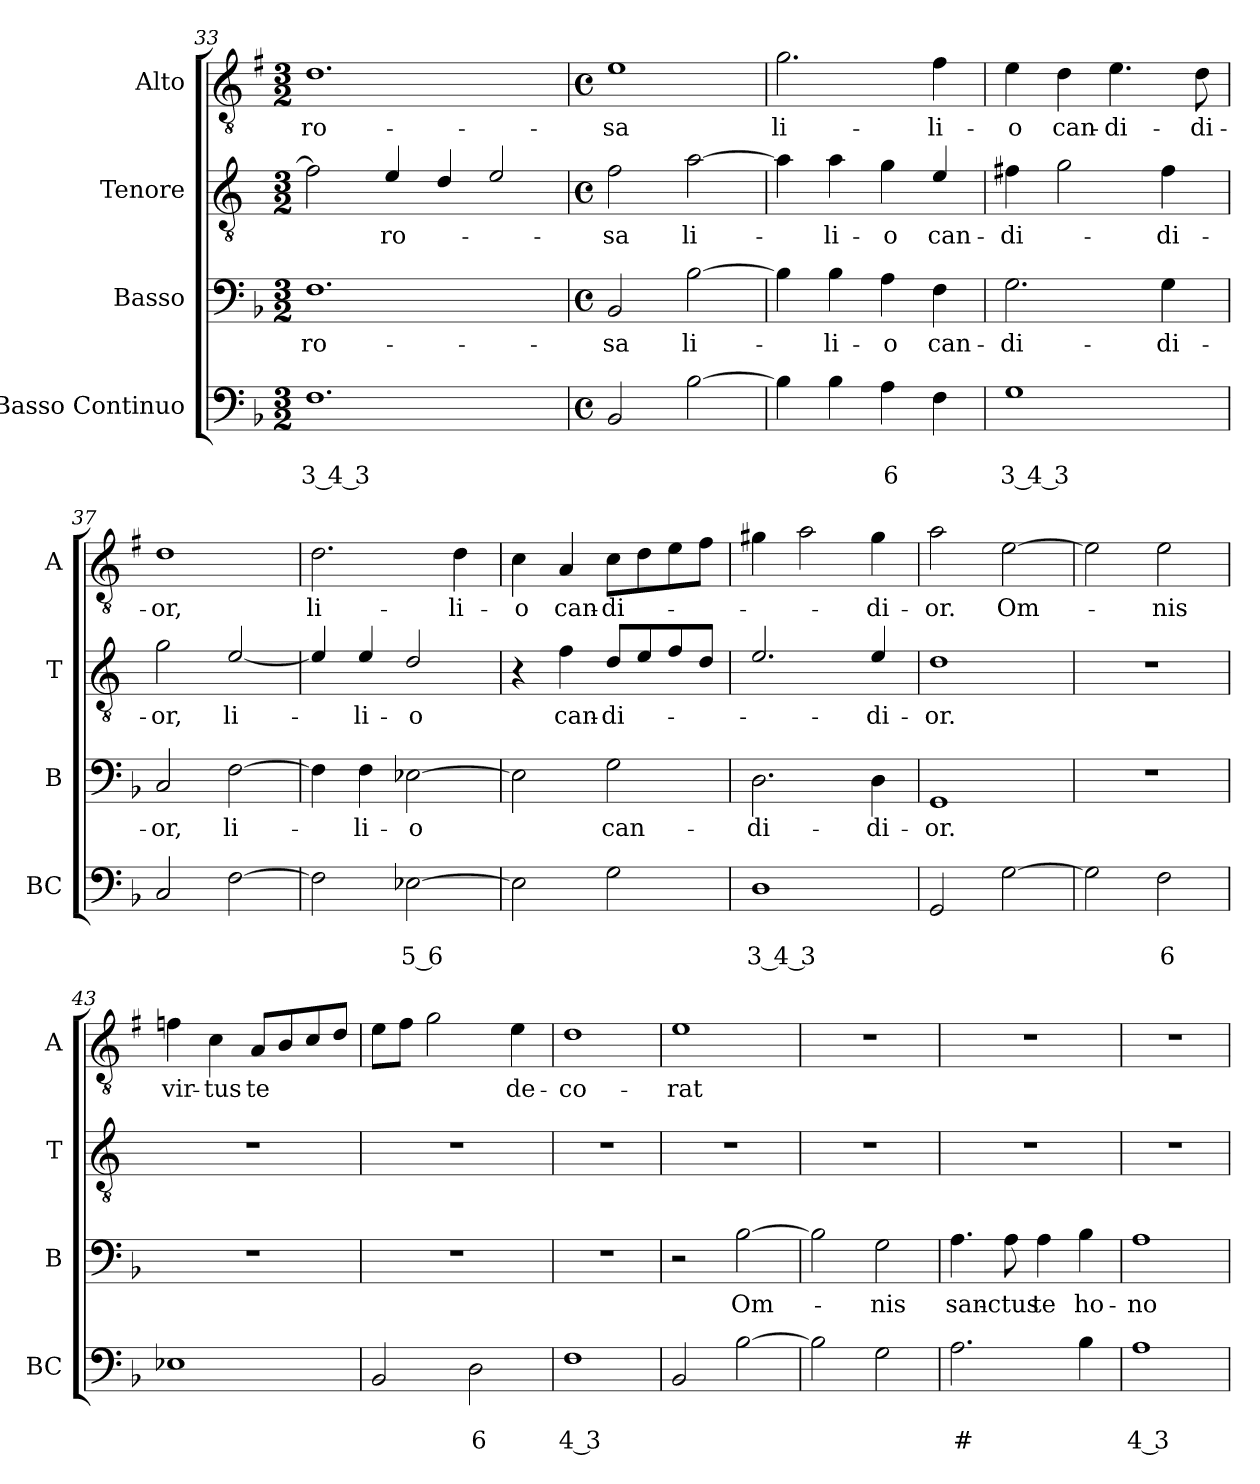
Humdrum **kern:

**kern	**text	**text	**kern	**text	**kern	**text	**kern	**text
*part4	*part4	*part4	*part3	*part3	*part2	*part2	*part1	*part1
*staff4	*staff4	*staff4	*staff3	*staff3	*staff2	*staff2	*staff1	*staff1
*I"Basso Continuo	*	*	*I"Basso	*	*I"Tenore	*	*I"Alto	*
*I'BC	*	*	*I'B	*	*I'T	*	*I'A	*
*clefF4	*	*	*clefF4	*	*clefGv2	*	*clefGv2	*
*	*	*	*	*	*ITrd4c7	*	*ITrd1c2	*
*k[b-]	*	*	*k[b-]	*	*k[b-]	*	*k[b-]	*
*F:	*	*	*F:	*	*F:	*	*F:	*
*M3/2	*	*	*M3/2	*	*M3/2	*	*M3/2	*
=33	=33	=33	=33	=33	=33	=33	=33	=33
!	!	!LO:LY:b	!	!LO:LY:b	!	!	!	!LO:LY:b
1.F	.	3 4 3	1.F	ro-	2B-\]	.	1.c	ro-
!	!	!	!	!	!	!LO:LY:b	!	!
.	.	.	.	.	4A/	ro-	.	.
.	.	.	.	.	4G/	.	.	.
.	.	.	.	.	2A/	.	.	.
=34	=34	=34	=34	=34	=34	=34	=34	=34
*M4/4	*	*	*M4/4	*	*M4/4	*	*M4/4	*
*met(c)	*	*	*met(c)	*	*met(c)	*	*met(c)	*
!	!	!	!	!LO:LY:b	!	!LO:LY:b	!	!LO:LY:b
2BB-/	.	.	2BB-/	-sa	2B-\	-sa	1d	-sa
!	!	!	!	!LO:LY:b	!	!LO:LY:b	!	!
[2B-\	.	.	[2B-\	li-	[2d\	li-	.	.
=35	=35	=35	=35	=35	=35	=35	=35	=35
!	!	!	!	!	!	!	!	!LO:LY:b
4B-\]	.	.	4B-\]	.	4d\]	.	2.f\	li-
!	!	!	!	!LO:LY:b	!	!LO:LY:b	!	!
4B-\	.	.	4B-\	-li-	4d\	-li-	.	.
!	!	!LO:LY:b	!	!LO:LY:b	!	!LO:LY:b	!	!
4A\	.	6	4A\	-o	4c\	-o	.	.
!	!	!	!	!LO:LY:b	!	!LO:LY:b	!	!LO:LY:b
4F\	.	.	4F\	can-	4A/	can-	4e\	-li-
!!LO:PB:g=z
=36	=36	=36	=36	=36	=36	=36	=36	=36
!	!	!LO:LY:b	!	!LO:LY:b	!	!LO:LY:b	!	!LO:LY:b
1G	.	3 4 3	2.G\	-di-	4Bn\	-di-	4d\	-o
!	!	!	!	!	!	!	!	!LO:LY:b
.	.	.	.	.	2c\	.	4c\	can-
!	!	!	!	!	!	!	!	!LO:LY:b
.	.	.	.	.	.	.	4.d\	-di-
!	!	!	!	!LO:LY:b	!	!LO:LY:b	!	!
.	.	.	4G\	-di-	4B\	-di-	.	.
!	!	!	!	!	!	!	!	!LO:LY:b
.	.	.	.	.	.	.	8c\	-di-
=37	=37	=37	=37	=37	=37	=37	=37	=37
!	!	!	!	!LO:LY:b	!	!LO:LY:b	!	!LO:LY:b
2C/	.	.	2C/	-or,	2c\	-or,	1c	-or,
!	!	!	!	!LO:LY:b	!	!LO:LY:b	!	!
[2F\	.	.	[2F\	li-	[2A/	li-	.	.
=38	=38	=38	=38	=38	=38	=38	=38	=38
!	!	!	!	!	!	!	!	!LO:LY:b
2F\]	.	.	4F\]	.	4A/]	.	2.c\	li-
!	!	!	!	!LO:LY:b	!	!LO:LY:b	!	!
.	.	.	4F\	-li-	4A/	-li-	.	.
!	!	!LO:LY:b	!	!LO:LY:b	!	!LO:LY:b	!	!
[2E-X\	.	5 6	[2E-X\	-o	2G/	-o	.	.
!	!	!	!	!	!	!	!	!LO:LY:b
.	.	.	.	.	.	.	4c\	-li-
=39	=39	=39	=39	=39	=39	=39	=39	=39
!	!	!	!	!	!	!	!	!LO:LY:b
2E-\]	.	.	2E-\]	.	4r	.	4B-\	-o
!	!	!	!	!	!	!LO:LY:b	!	!LO:LY:b
.	.	.	.	.	4B-\	can-	4G/	can-
!	!	!	!	!LO:LY:b	!	!LO:LY:b	!	!LO:LY:b
2G\	.	.	2G\	can-	8G/L	-di-	8B-\L	-di-
.	.	.	.	.	8A/	.	8c\	.
.	.	.	.	.	8B-/	.	8d\	.
.	.	.	.	.	8G/J	.	8e\J	.
=40	=40	=40	=40	=40	=40	=40	=40	=40
!	!	!LO:LY:b	!	!LO:LY:b	!	!	!	!
1D	.	3 4 3	2.D\	-di-	2.A/	.	4f#X\	.
.	.	.	.	.	.	.	2g\	.
!	!	!	!	!LO:LY:b	!	!LO:LY:b	!	!LO:LY:b
.	.	.	4D\	-di-	4A/	-di-	4f#\	-di-
=41	=41	=41	=41	=41	=41	=41	=41	=41
!	!	!	!	!LO:LY:b	!	!LO:LY:b	!	!LO:LY:b
2GG/	.	.	1GG	-or.	1G	-or.	2g\	-or.
!	!	!	!	!	!	!	!	!LO:LY:b
[2G\	.	.	.	.	.	.	[2d\	Om-
=42	=42	=42	=42	=42	=42	=42	=42	=42
2G\]	.	.	1r	.	1r	.	2d\]	.
!	!	!LO:LY:b	!	!	!	!	!	!LO:LY:b
2F\	.	6	.	.	.	.	2d\	-nis
!!LO:LB:g=z
=43	=43	=43	=43	=43	=43	=43	=43	=43
!	!	!	!	!	!	!	!	!LO:LY:b
1E-X	.	.	1r	.	1r	.	4e-X\	vir-
!	!	!	!	!	!	!	!	!LO:LY:b
.	.	.	.	.	.	.	4B-\	-tus
!	!	!	!	!	!	!	!	!LO:LY:b
.	.	.	.	.	.	.	8G/L	te
.	.	.	.	.	.	.	8A/	.
.	.	.	.	.	.	.	8B-/	.
.	.	.	.	.	.	.	8c/J	.
=44	=44	=44	=44	=44	=44	=44	=44	=44
2BB-/	.	.	1r	.	1r	.	8d\L	.
.	.	.	.	.	.	.	8e\J	.
.	.	.	.	.	.	.	2f\	.
!	!	!LO:LY:b	!	!	!	!	!	!
2D\	.	6	.	.	.	.	.	.
!	!	!	!	!	!	!	!	!LO:LY:b
.	.	.	.	.	.	.	4d\	de-
=45	=45	=45	=45	=45	=45	=45	=45	=45
!	!	!LO:LY:b	!	!	!	!	!	!LO:LY:b
1F	.	4 3	1r	.	1r	.	1c	-co-
=46	=46	=46	=46	=46	=46	=46	=46	=46
!	!	!	!	!	!	!	!	!LO:LY:b
2BB-/	.	.	2r	.	1r	.	1d	-rat
!	!	!	!	!LO:LY:b	!	!	!	!
[2B-\	.	.	[2B-\	Om-	.	.	.	.
=47	=47	=47	=47	=47	=47	=47	=47	=47
2B-\]	.	.	2B-\]	.	1r	.	1r	.
!	!	!	!	!LO:LY:b	!	!	!	!
2G\	.	.	2G\	-nis	.	.	.	.
=48	=48	=48	=48	=48	=48	=48	=48	=48
!	!	!LO:LY:b	!	!LO:LY:b	!	!	!	!
2.A\	.	#	4.A\	san-	1r	.	1r	.
!	!	!	!	!LO:LY:b	!	!	!	!
.	.	.	8A\	-ctus	.	.	.	.
!	!	!	!	!LO:LY:b	!	!	!	!
.	.	.	4A\	te	.	.	.	.
!	!	!	!	!LO:LY:b	!	!	!	!
4B-\	.	.	4B-\	ho-	.	.	.	.
=49	=49	=49	=49	=49	=49	=49	=49	=49
!	!	!LO:LY:b	!	!LO:LY:b	!	!	!	!
1A	.	4 3	1A	-no-	1r	.	1r	.
=	=	=	=	=	=	=	=	=
*-	*-	*-	*-	*-	*-	*-	*-	*-
